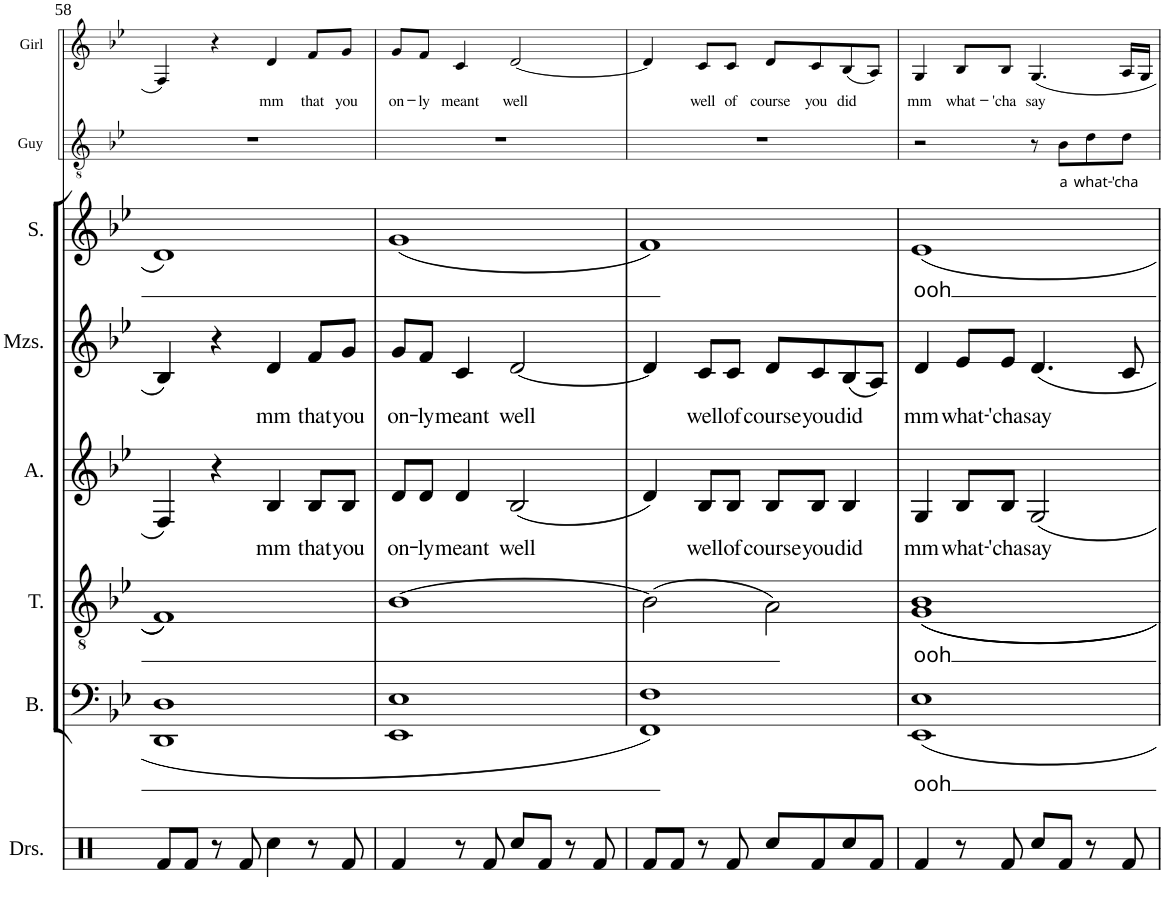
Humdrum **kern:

**kern	**kern	**text	**kern	**text	**kern	**text	**kern	**text	**kern	**text	**kern	**text	**kern	**text
*part8	*part7	*part7	*part6	*part6	*part5	*part5	*part4	*part4	*part3	*part3	*part2	*part2	*part1	*part1
*staff8	*staff7	*staff7	*staff6	*staff6	*staff5	*staff5	*staff4	*staff4	*staff3	*staff3	*staff2	*staff2	*staff1	*staff1
*I"Drumset	*I"Bass	*	*I"Tenor	*	*I"Alto	*	*I"Mezzo-soprano	*	*I"Soprano	*	*I"Guy	*	*I"Girl	*
*I'Drs.	*I'B.	*	*I'T.	*	*I'A.	*	*I'Mzs.	*	*I'S.	*	*I'Guy	*	*I'Girl	*
!!LO:PB:g=z
*clefX	*clefF4	*	*clefGv2	*	*clefG2	*	*clefG2	*	*clefG2	*	*clefGv2	*	*clefG2	*
*k[]	*k[b-e-]	*	*k[b-e-]	*	*k[b-e-]	*	*k[b-e-]	*	*k[b-e-]	*	*k[b-e-]	*	*k[b-e-]	*
*M4/4	*M4/4	*	*M4/4	*	*M4/4	*	*M4/4	*	*M4/4	*	*M4/4	*	*M4/4	*
*met(c)	*met(c)	*	*met(c)	*	*met(c)	*	*met(c)	*	*met(c)	*	*met(c)	*	*met(c)	*
=58	=58	=58	=58	=58	=58	=58	=58	=58	=58	=58	=58	=58	=58	=58
8Rf/L	1DD 1D	.	1F	.	4F/	.	4B-/	.	1d	.	1r	.	4F/	.
8Rf/J	.	.	.	.	.	.	.	.	.	.	.	.	.	.
8r	.	.	.	.	4r	.	4r	.	.	.	.	.	4r	.
8Rf/	.	.	.	.	.	.	.	.	.	.	.	.	.	.
!	!	!	!	!	!	!LO:LY:b	!	!LO:LY:b	!	!	!	!	!	!LO:LY:b
4Rcc\	.	.	.	.	4B-/	mm	4d/	mm	.	.	.	.	4d/	mm
!	!	!	!	!	!	!LO:LY:b	!	!LO:LY:b	!	!	!	!	!	!LO:LY:b
8r	.	.	.	.	8B-/L	that	8f/L	that	.	.	.	.	8f/L	that
!	!	!	!	!	!	!LO:LY:b	!	!LO:LY:b	!	!	!	!	!	!LO:LY:b
8Rf/	.	.	.	.	8B-/J	you	8g/J	you	.	.	.	.	8g/J	you
=59	=59	=59	=59	=59	=59	=59	=59	=59	=59	=59	=59	=59	=59	=59
!	!	!	!	!	!	!LO:LY:b	!	!LO:LY:b	!	!	!	!	!	!LO:LY:b
4Rf/	1EE- 1E-	.	[1B-	.	8d/L	on-	8g/L	on-	(1g	.	1r	.	8g/L	on-
!	!	!	!	!	!	!LO:LY:b	!	!LO:LY:b	!	!	!	!	!	!LO:LY:b
.	.	.	.	.	8d/J	-ly	8f/J	-ly	.	.	.	.	8f/J	-ly
!	!	!	!	!	!	!LO:LY:b	!	!LO:LY:b	!	!	!	!	!	!LO:LY:b
8r	.	.	.	.	4d/	meant	4c/	meant	.	.	.	.	4c/	meant
8Rf/	.	.	.	.	.	.	.	.	.	.	.	.	.	.
!	!	!	!	!	!	!LO:LY:b	!	!LO:LY:b	!	!	!	!	!	!LO:LY:b
8Rcc/L	.	.	.	.	(2B-/	well	[2d/	well	.	.	.	.	[2d/	well
8Rf/J	.	.	.	.	.	.	.	.	.	.	.	.	.	.
8r	.	.	.	.	.	.	.	.	.	.	.	.	.	.
8Rf/	.	.	.	.	.	.	.	.	.	.	.	.	.	.
=60	=60	=60	=60	=60	=60	=60	=60	=60	=60	=60	=60	=60	=60	=60
8Rf/L	1FF 1F	.	(2B-\]	.	4d/)	.	4d/]	.	1f)	.	1r	.	4d/]	.
8Rf/J	.	.	.	.	.	.	.	.	.	.	.	.	.	.
!	!	!	!	!	!	!LO:LY:b	!	!LO:LY:b	!	!	!	!	!	!LO:LY:b
8r	.	.	.	.	8B-/L	well	8c/L	well	.	.	.	.	8c/L	well
!	!	!	!	!	!	!LO:LY:b	!	!LO:LY:b	!	!	!	!	!	!LO:LY:b
8Rf/	.	.	.	.	8B-/J	of	8c/J	of	.	.	.	.	8c/J	of
!	!	!	!	!	!	!LO:LY:b	!	!LO:LY:b	!	!	!	!	!	!LO:LY:b
8Rcc/L	.	.	2A\)	.	8B-/L	course	8d/L	course	.	.	.	.	8d/L	course
!	!	!	!	!	!	!LO:LY:b	!	!LO:LY:b	!	!	!	!	!	!LO:LY:b
8Rf/	.	.	.	.	8B-/J	you	8c/	you	.	.	.	.	8c/	you
!	!	!	!	!	!	!LO:LY:b	!	!LO:LY:b	!	!	!	!	!	!LO:LY:b
8Rcc/	.	.	.	.	4B-/	did	(8B-/	did	.	.	.	.	(8B-/	did
8Rf/J	.	.	.	.	.	.	8A/J)	.	.	.	.	.	8A/J)	.
=61	=61	=61	=61	=61	=61	=61	=61	=61	=61	=61	=61	=61	=61	=61
!	!	!LO:LY:b	!	!LO:LY:b	!	!LO:LY:b	!	!LO:LY:b	!	!LO:LY:b	!	!	!	!LO:LY:b
4Rf/	1EE- 1E-	ooh	1G 1B-	ooh	4G/	mm	4d/	mm	1e-	ooh	2r	.	4G/	mm
!	!	!	!	!	!	!LO:LY:b	!	!LO:LY:b	!	!	!	!	!	!LO:LY:b
8r	.	.	.	.	8B-/L	what-	8e-/L	what-	.	.	.	.	8B-/L	what-
!	!	!	!	!	!	!LO:LY:b	!	!LO:LY:b	!	!	!	!	!	!LO:LY:b
8Rf/	.	.	.	.	8B-/J	-'cha	8e-/J	-'cha	.	.	.	.	8B-/J	-'cha
!	!	!	!	!	!	!LO:LY:b	!	!LO:LY:b	!	!	!	!	!	!LO:LY:b
8Rcc/L	.	.	.	.	2G/	say	4.d/	say	.	.	8r	.	4.G/	say
!	!	!	!	!	!	!	!	!	!	!	!	!LO:LY:b	!	!
8Rf/J	.	.	.	.	.	.	.	.	.	.	8B-\L	a	.	.
!	!	!	!	!	!	!	!	!	!	!	!	!LO:LY:b	!	!
8r	.	.	.	.	.	.	.	.	.	.	8d\	what-	.	.
!	!	!	!	!	!	!	!	!	!	!	!	!LO:LY:b	!	!
8Rf/	.	.	.	.	.	.	8c/	.	.	.	8d\J	-'cha	16A/LL	.
.	.	.	.	.	.	.	.	.	.	.	.	.	16G/JJ	.
=	=	=	=	=	=	=	=	=	=	=	=	=	=	=
*-	*-	*-	*-	*-	*-	*-	*-	*-	*-	*-	*-	*-	*-	*-
